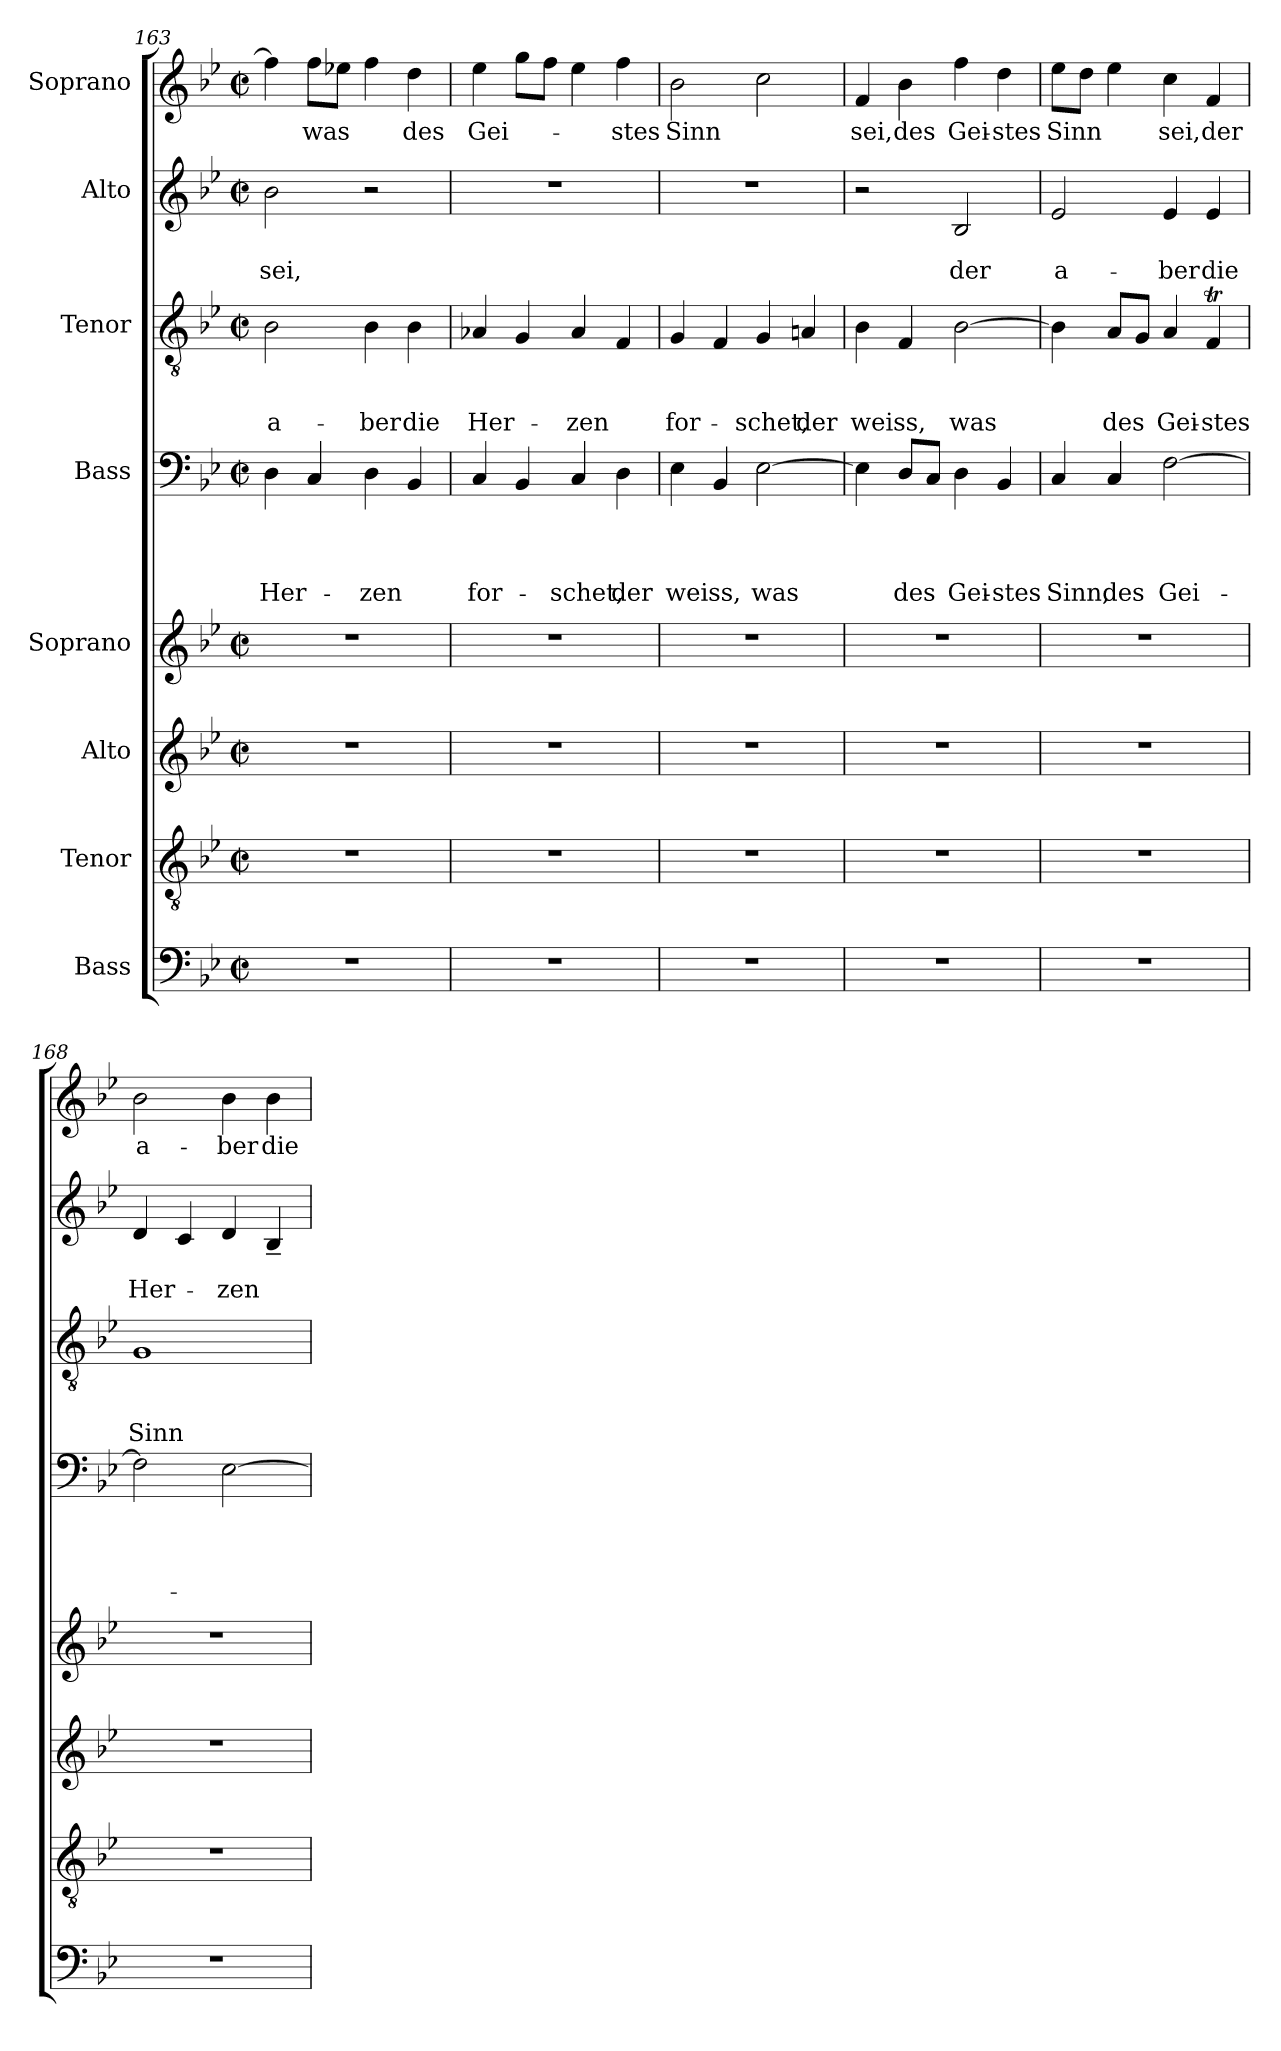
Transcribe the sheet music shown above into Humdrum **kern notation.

**kern	**kern	**kern	**kern	**kern	**text	**text	**text	**text	**kern	**text	**text	**text	**kern	**text	**text	**kern	**text
*part8	*part7	*part6	*part5	*part4	*part4	*part4	*part4	*part4	*part3	*part3	*part3	*part3	*part2	*part2	*part2	*part1	*part1
*staff8	*staff7	*staff6	*staff5	*staff4	*staff4	*staff4	*staff4	*staff4	*staff3	*staff3	*staff3	*staff3	*staff2	*staff2	*staff2	*staff1	*staff1
*I"Bass	*I"Tenor	*I"Alto	*I"Soprano	*I"Bass	*	*	*	*	*I"Tenor	*	*	*	*I"Alto	*	*	*I"Soprano	*
*clefF4	*clefGv2	*clefG2	*clefG2	*clefF4	*	*	*	*	*clefGv2	*	*	*	*clefG2	*	*	*clefG2	*
*k[b-e-]	*k[b-e-]	*k[b-e-]	*k[b-e-]	*k[b-e-]	*	*	*	*	*k[b-e-]	*	*	*	*k[b-e-]	*	*	*k[b-e-]	*
*B-:	*B-:	*B-:	*B-:	*B-:	*	*	*	*	*B-:	*	*	*	*B-:	*	*	*B-:	*
*M2/2	*M2/2	*M2/2	*M2/2	*M2/2	*	*	*	*	*M2/2	*	*	*	*M2/2	*	*	*M2/2	*
*met(c|)	*met(c|)	*met(c|)	*met(c|)	*met(c|)	*	*	*	*	*met(c|)	*	*	*	*met(c|)	*	*	*met(c|)	*
=163	=163	=163	=163	=163	=163	=163	=163	=163	=163	=163	=163	=163	=163	=163	=163	=163	=163
!	!	!	!	!	!	!	!	!LO:LY:b	!	!	!	!LO:LY:b	!	!	!LO:LY:b	!	!
1r	1r	1r	1r	4D\	.	.	.	Her-	2B-\	.	.	a-	2b-\	.	sei,	4ff\]	.
!	!	!	!	!	!	!	!	!	!	!	!	!	!	!	!	!	!LO:LY:b
.	.	.	.	4C/	.	.	.	.	.	.	.	.	.	.	.	8ff\L	was
.	.	.	.	.	.	.	.	.	.	.	.	.	.	.	.	8ee-X\J	.
!	!	!	!	!	!	!	!	!LO:LY:b	!	!	!	!LO:LY:b	!	!	!	!	!
.	.	.	.	4D\	.	.	.	-zen	4B-\	.	.	-ber	2r	.	.	4ff\	.
!	!	!	!	!	!	!	!	!	!	!	!	!LO:LY:b	!	!	!	!	!LO:LY:b
.	.	.	.	4BB-/	.	.	.	.	4B-\	.	.	die	.	.	.	4dd\	des
=164	=164	=164	=164	=164	=164	=164	=164	=164	=164	=164	=164	=164	=164	=164	=164	=164	=164
!	!	!	!	!	!	!	!	!LO:LY:b	!	!	!	!LO:LY:b	!	!	!	!	!LO:LY:b
1r	1r	1r	1r	4C/	.	.	.	for-	4A-X/	.	.	Her-	1r	.	.	4ee-\	Gei-
.	.	.	.	4BB-/	.	.	.	.	4G/	.	.	.	.	.	.	8gg\L	.
.	.	.	.	.	.	.	.	.	.	.	.	.	.	.	.	8ff\J	.
!	!	!	!	!	!	!	!	!LO:LY:b	!	!	!	!LO:LY:b	!	!	!	!	!
.	.	.	.	4C/	.	.	.	-schet,	4A-/	.	.	-zen	.	.	.	4ee-\	.
!	!	!	!	!	!	!	!	!LO:LY:b	!	!	!	!	!	!	!	!	!LO:LY:b
.	.	.	.	4D\	.	.	.	der	4F/	.	.	.	.	.	.	4ff\	-stes
!!LO:LB:g=z
=165	=165	=165	=165	=165	=165	=165	=165	=165	=165	=165	=165	=165	=165	=165	=165	=165	=165
!	!	!	!	!	!	!	!	!LO:LY:b	!	!	!	!LO:LY:b	!	!	!	!	!LO:LY:b
1r	1r	1r	1r	4E-\	.	.	.	weiss,	4G/	.	.	for-	1r	.	.	2b-\	Sinn
.	.	.	.	4BB-/	.	.	.	.	4F/	.	.	.	.	.	.	.	.
!	!	!	!	!	!	!	!	!LO:LY:b	!	!	!	!LO:LY:b	!	!	!	!	!
.	.	.	.	[>2E-\	.	.	.	was	4G/	.	.	-schet,	.	.	.	2cc\	.
!	!	!	!	!	!	!	!	!	!	!	!	!LO:LY:b	!	!	!	!	!
.	.	.	.	.	.	.	.	.	4An/	.	.	der	.	.	.	.	.
=166	=166	=166	=166	=166	=166	=166	=166	=166	=166	=166	=166	=166	=166	=166	=166	=166	=166
!	!	!	!	!	!	!	!	!	!	!	!	!LO:LY:b	!	!	!	!	!LO:LY:b
1r	1r	1r	1r	4E-\]	.	.	.	.	4B-\	.	.	weiss,	2r	.	.	4f/	sei,
!	!	!	!	!	!	!	!	!LO:LY:b	!	!	!	!	!	!	!	!	!LO:LY:b
.	.	.	.	8D/L	.	.	.	des	4F/	.	.	.	.	.	.	4b-\	des
.	.	.	.	8C/J	.	.	.	.	.	.	.	.	.	.	.	.	.
!	!	!	!	!	!	!	!	!LO:LY:b	!	!	!	!LO:LY:b	!	!	!LO:LY:b	!	!LO:LY:b
.	.	.	.	4D\	.	.	.	Gei-	[>2B-\	.	.	was	2B-/	.	der	4ff\	Gei-
!	!	!	!	!	!	!	!	!LO:LY:b:rj	!	!	!	!	!	!	!	!	!LO:LY:b:rj
.	.	.	.	4BB-/	.	.	.	-stes	.	.	.	.	.	.	.	4dd\	-stes
=167	=167	=167	=167	=167	=167	=167	=167	=167	=167	=167	=167	=167	=167	=167	=167	=167	=167
!	!	!	!	!	!	!	!	!LO:LY:b	!	!	!	!	!	!	!LO:LY:b	!	!LO:LY:b
1r	1r	1r	1r	4C/	.	.	.	Sinn,	4B-\]	.	.	.	2e-/	.	a-	8ee-\L	Sinn
.	.	.	.	.	.	.	.	.	.	.	.	.	.	.	.	8dd\J	.
!	!	!	!	!	!	!	!	!LO:LY:b	!	!	!	!LO:LY:b	!	!	!	!	!
.	.	.	.	4C/	.	.	.	des	8A/L	.	.	des	.	.	.	4ee-\	.
.	.	.	.	.	.	.	.	.	8G/J	.	.	.	.	.	.	.	.
!	!	!	!	!	!	!	!	!LO:LY:b	!	!	!	!LO:LY:b	!	!	!LO:LY:b	!	!LO:LY:b
.	.	.	.	[>2F\	.	.	.	Gei-	4A/	.	.	Gei-	4e-/	.	-ber	4cc\	sei,
!	!	!	!	!	!	!	!	!	!	!	!	!LO:LY:b:rj	!	!	!LO:LY:b	!	!LO:LY:b
.	.	.	.	.	.	.	.	.	4FT/	.	.	-stes	4e-/	.	die	4f/	der
=168	=168	=168	=168	=168	=168	=168	=168	=168	=168	=168	=168	=168	=168	=168	=168	=168	=168
!	!	!	!	!	!	!	!	!	!	!	!	!LO:LY:b	!	!	!LO:LY:b	!	!LO:LY:b
1r	1r	1r	1r	2F\]	.	.	.	.	1G	.	.	Sinn	4d/	.	Her-	2b-\	a-
.	.	.	.	.	.	.	.	.	.	.	.	.	4c/	.	.	.	.
!	!	!	!	!	!	!	!	!	!	!	!	!	!	!	!LO:LY:b	!	!LO:LY:b
.	.	.	.	[>2E-\	.	.	.	.	.	.	.	.	4d/	.	-zen	4b-\	-ber
!	!	!	!	!	!	!	!	!	!	!	!	!	!	!	!	!	!LO:LY:b
.	.	.	.	.	.	.	.	.	.	.	.	.	4B-~</	.	.	4b-\	die
=	=	=	=	=	=	=	=	=	=	=	=	=	=	=	=	=	=
*-	*-	*-	*-	*-	*-	*-	*-	*-	*-	*-	*-	*-	*-	*-	*-	*-	*-
